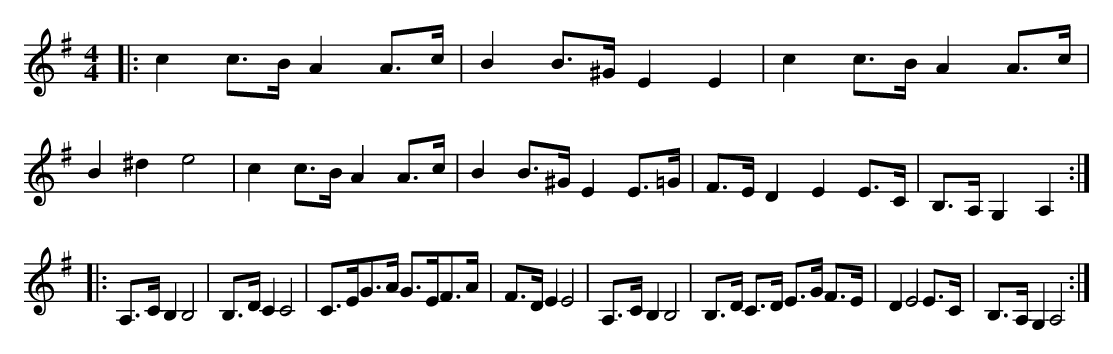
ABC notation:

X:1
M:4/4
K:G
|:c2c>B A2A>c|B2B>^G E2 E2|c2c>B A2A>c|B2 ^d2 e4|c2c>B A2A>c|B2B>^G E2 E>=G|F>E D2 E2 E>C|B,>A, G,2 A,2:|
|:A,>C B,2 B,4|B,>DC2 C4|C>EG>A G>EF>A|F>DE2 E4|A,>C B,2 B,4|B,>D C>D E>G F>E|D2 E4E>C|B,>A, G,2 A,4:|
